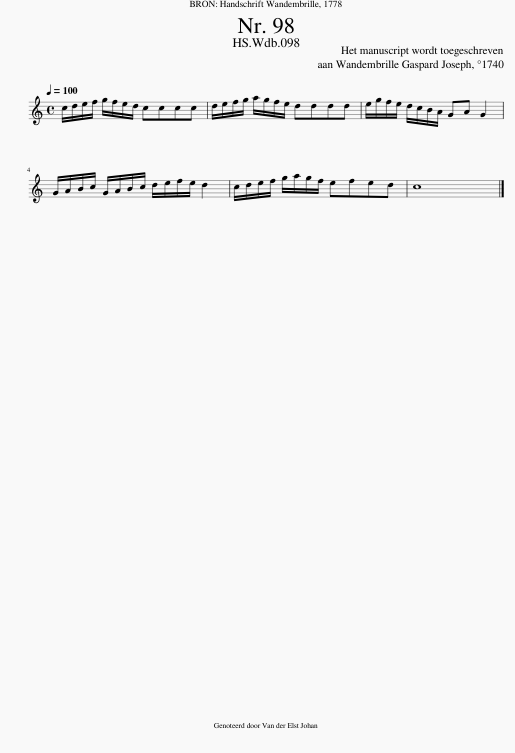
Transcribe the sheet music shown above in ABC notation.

X:1
L:1/8
Q:1/4=100
M:4/4
I:linebreak $
K:C
V:1 treble
V:1
 c/d/e/f/ g/f/e/d/ cccc | d/e/f/g/ a/g/f/e/ dddd | e/g/f/e/ d/c/B/A/ GA G2 |$ G/A/B/c/ G/A/B/c/ d/e/f/e/ d2 | c/d/e/f/ g/a/g/f/ efed | %5
 c8 |] %6
